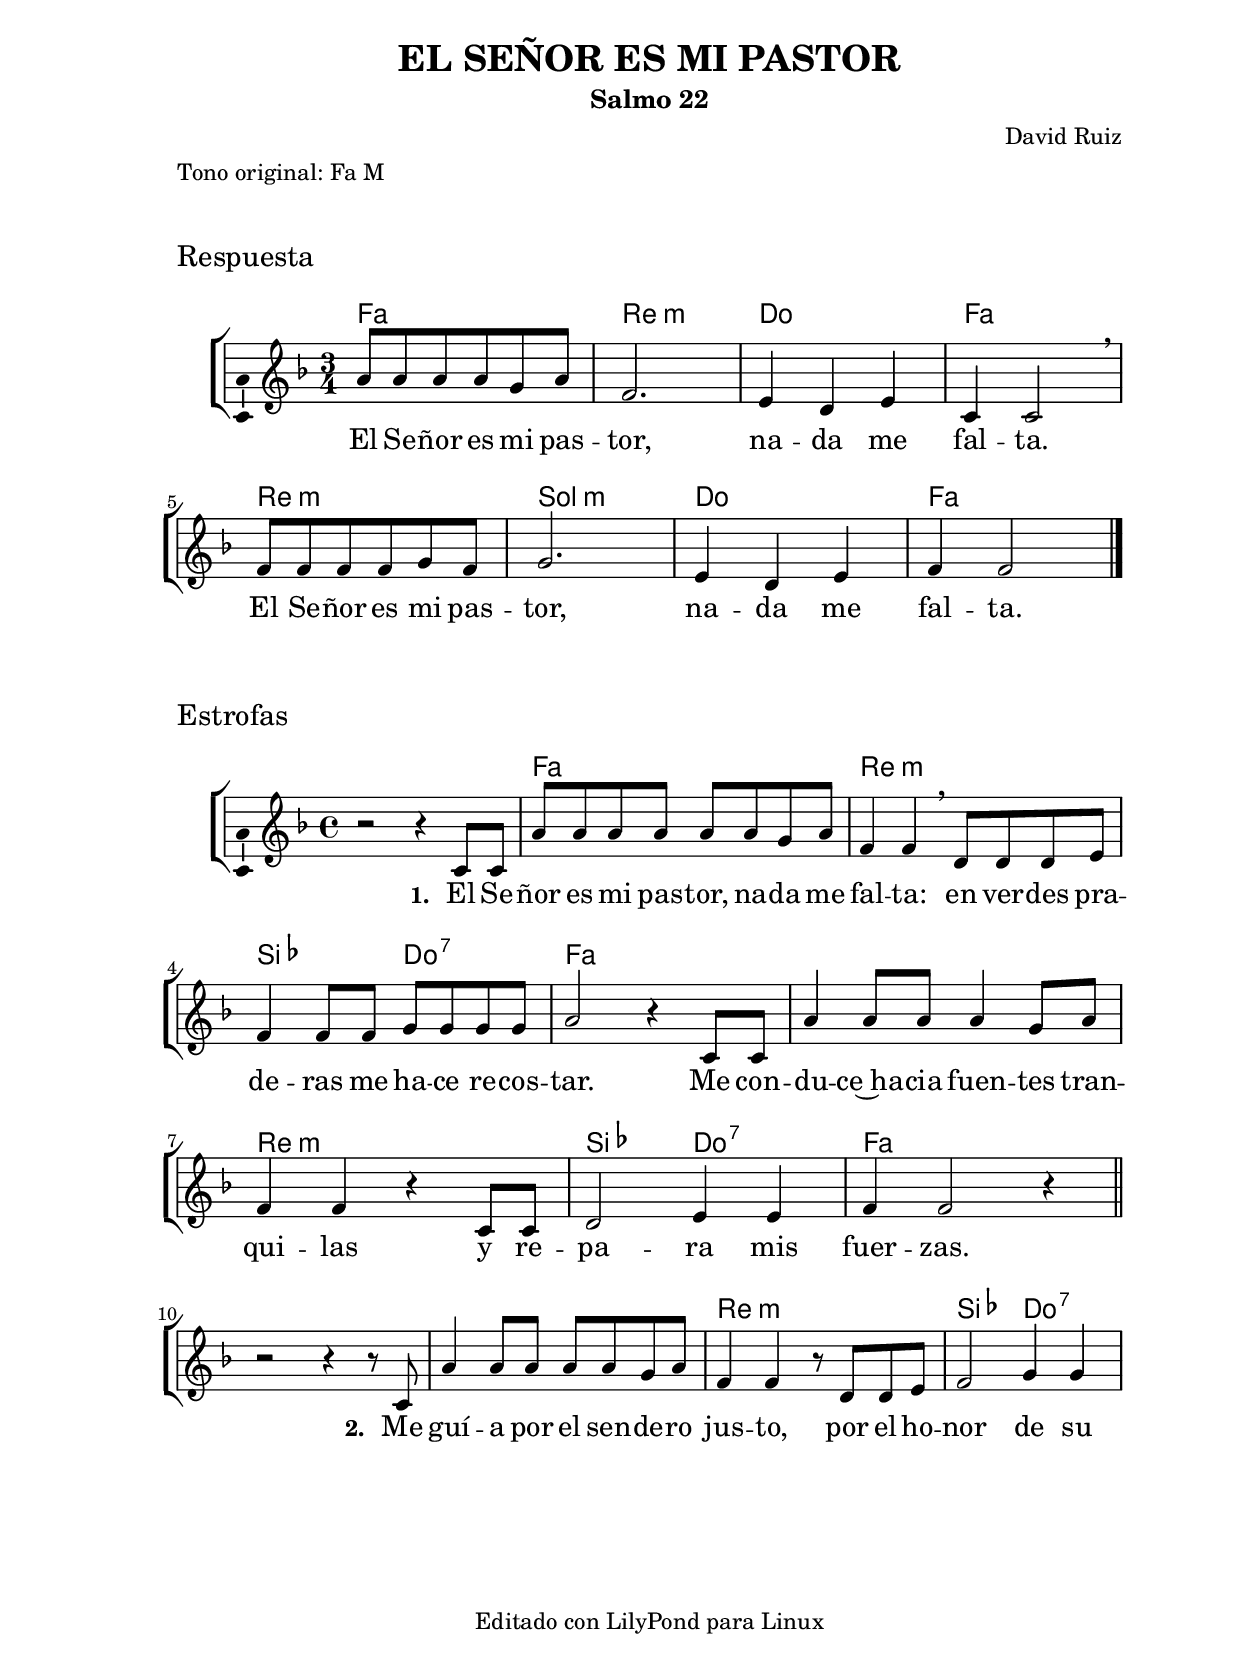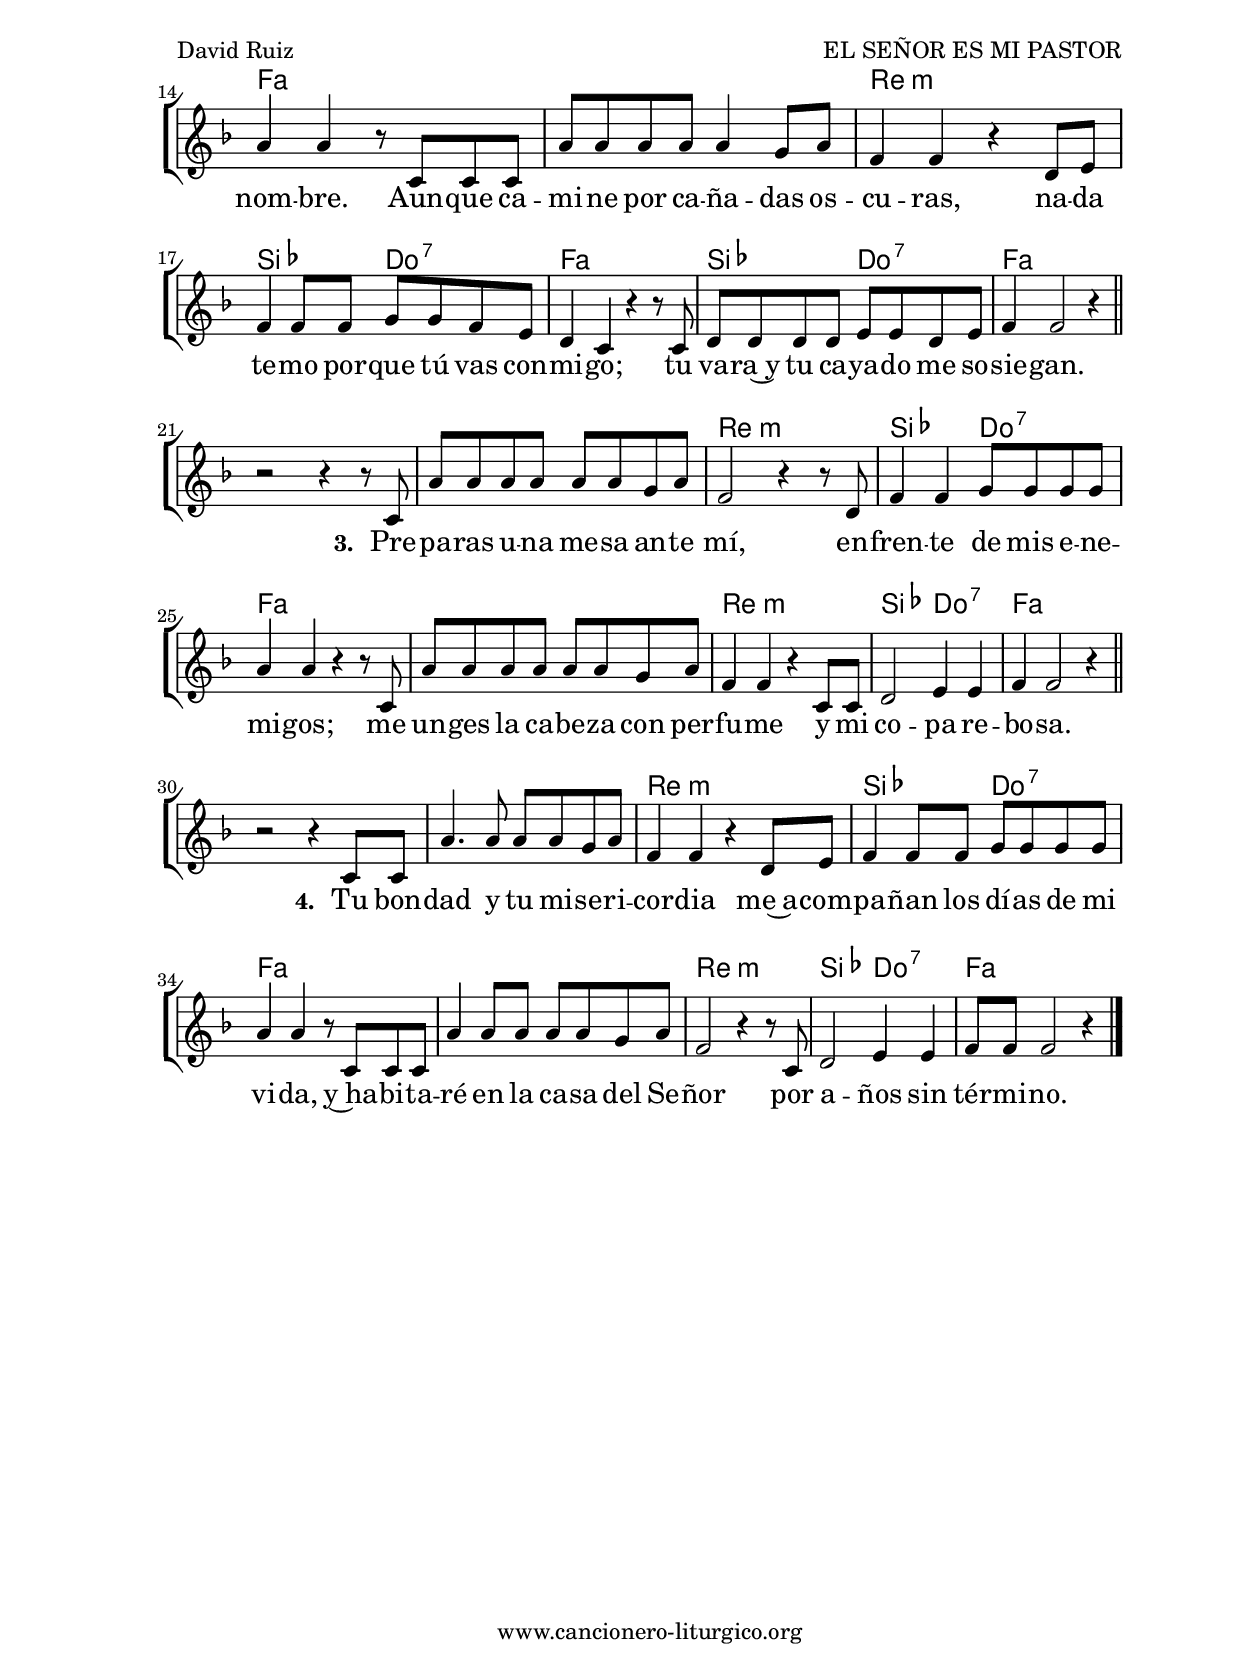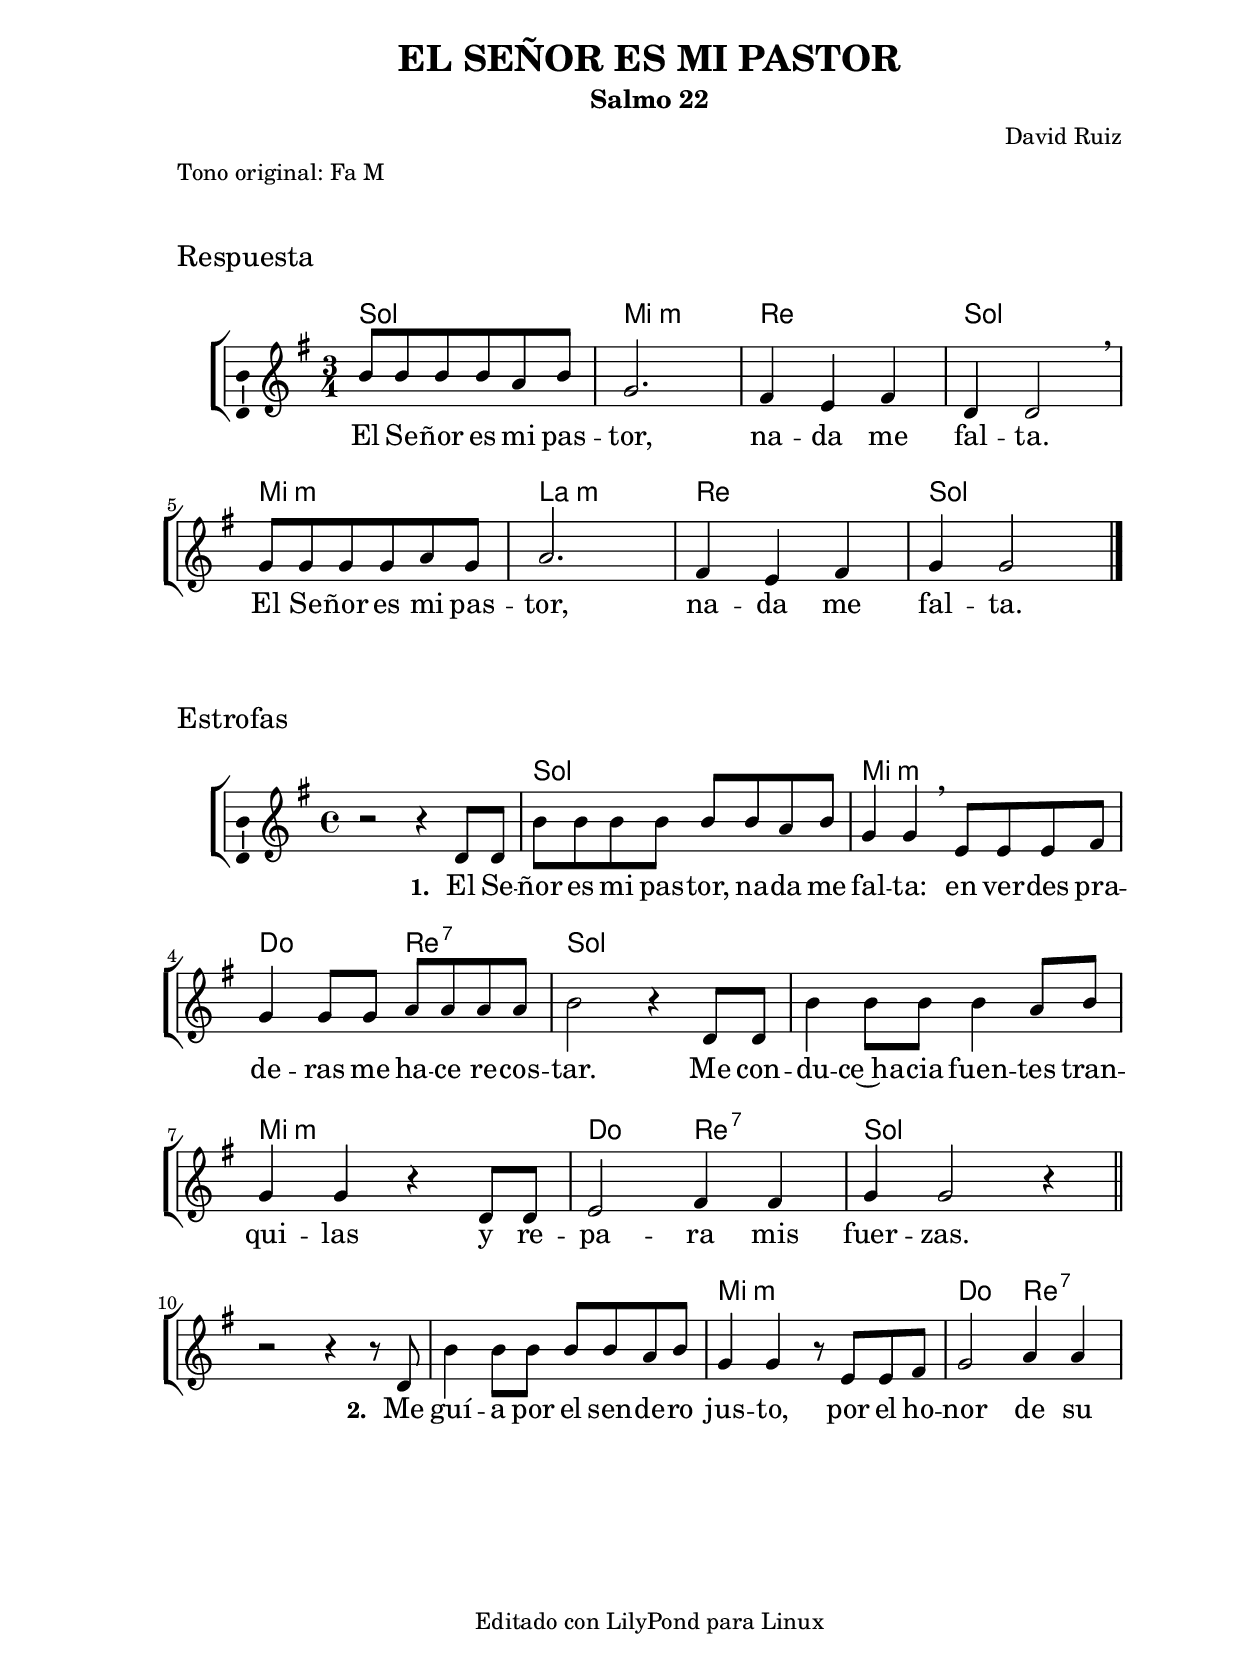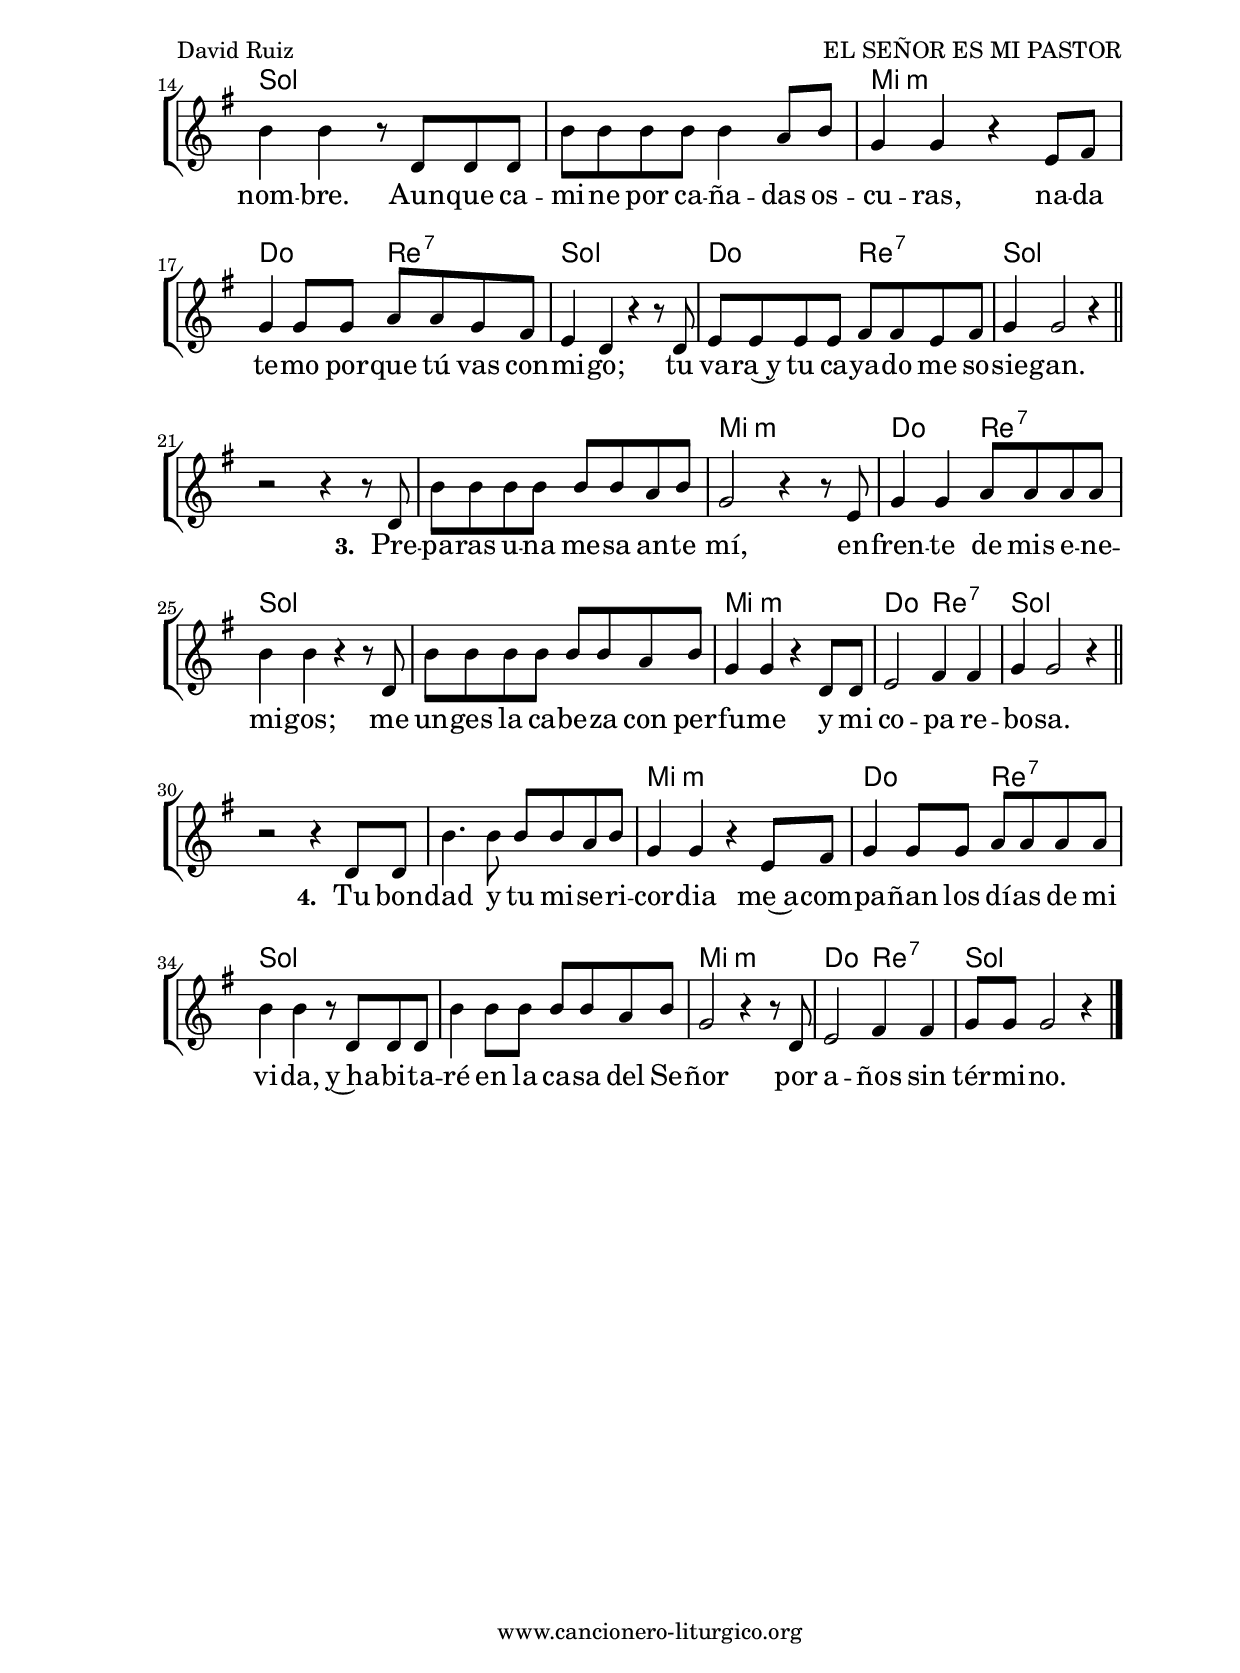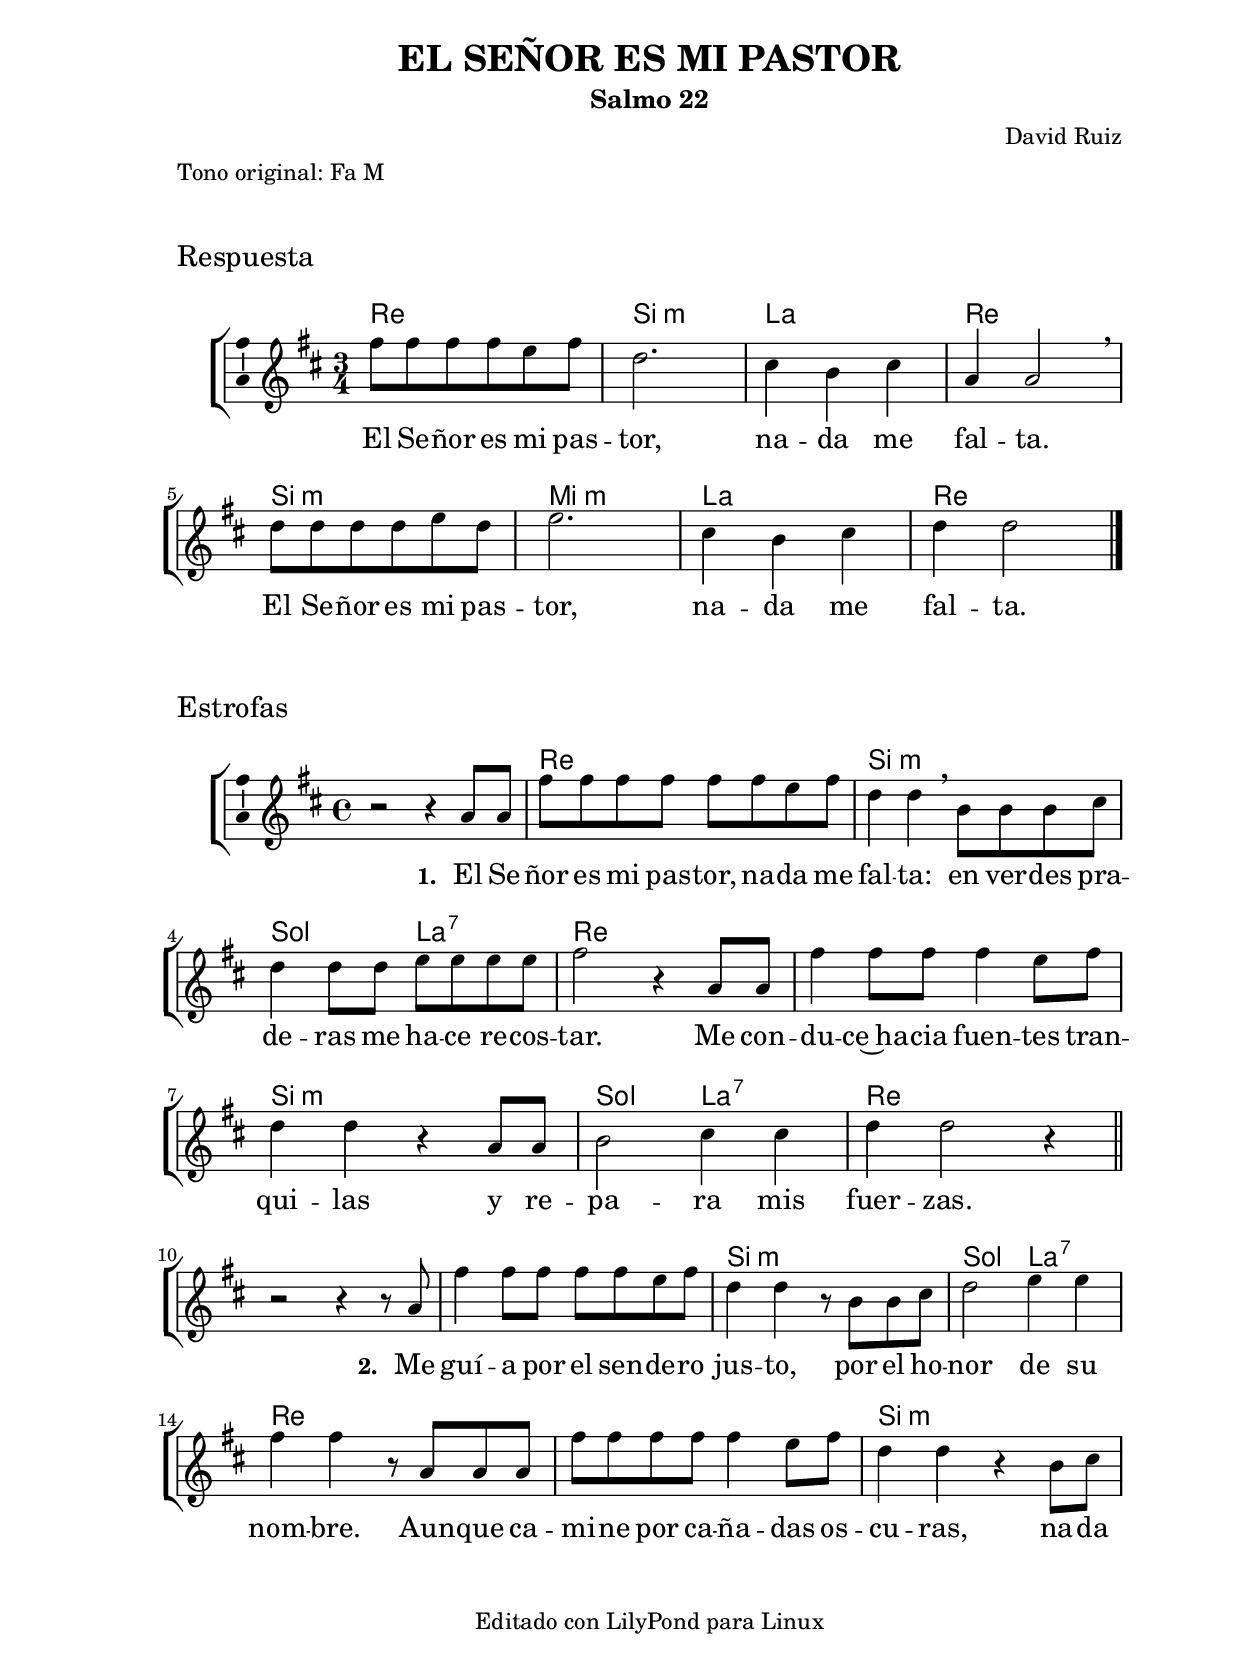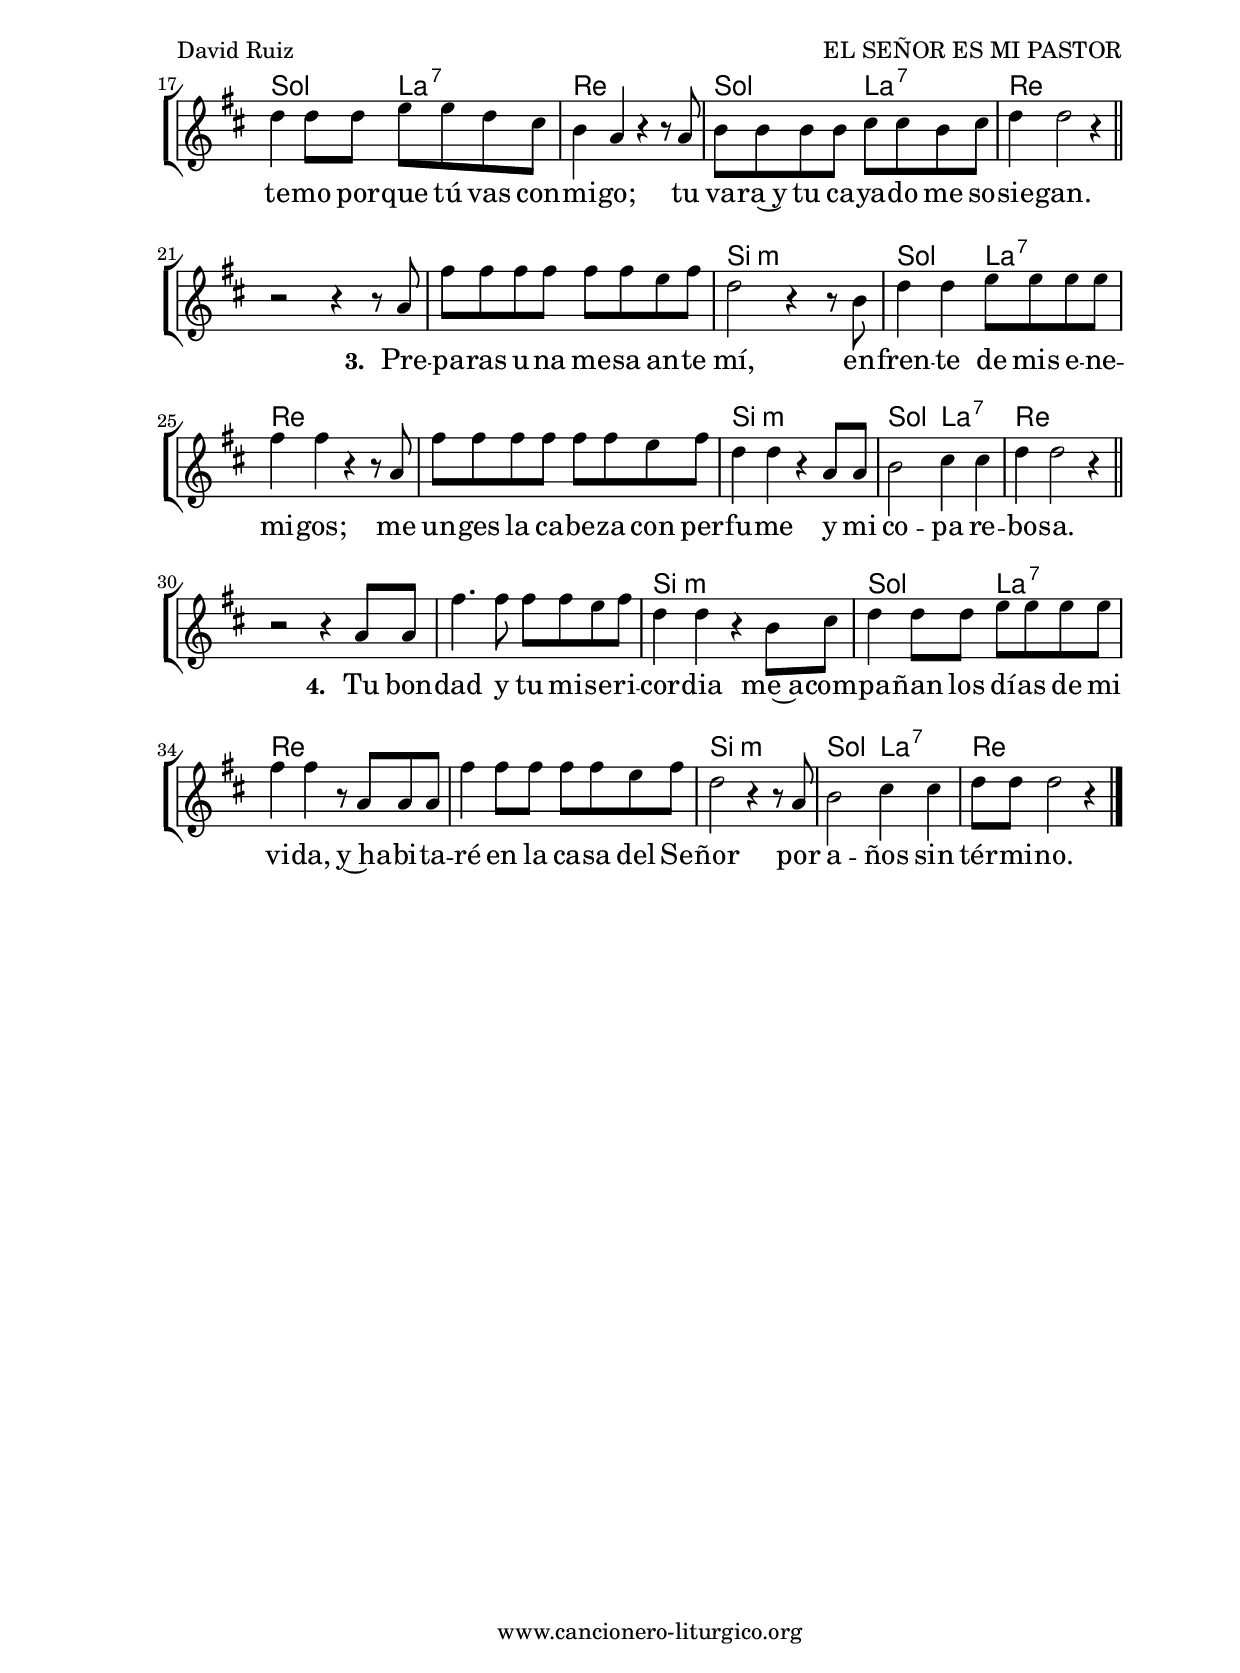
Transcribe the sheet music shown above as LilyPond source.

%
%para convertir .midi en .wav:
%timidity filename.midi -Ow -o finename.wav
%
%
%Para convertir de .wav a .mp3:
%lame -h -m j filename.wav
%
%
%para escuchar el midi:
%timidity nombrefichero.midi
%


%versión de lilypond para la que se ha escrito esta partitura:
\version "2.16.0"

	%Tamaño papel
	#(set-default-paper-size "a4")
	%Tamaño partitura
	#(set-global-staff-size 20)
	%No responde al pulsar sobre una nota
	#(ly:set-option 'point-and-click #f)

%parámetros del encabezamiento:
\header {
	title = "EL SEÑOR ES MI PASTOR"
	subtitle = "Salmo 22"
	composer = "David Ruiz"
	poet = ""
	meter = "Tono original: Fa M"
	arranger = ""
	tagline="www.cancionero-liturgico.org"
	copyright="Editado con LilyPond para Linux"
	}

%parámetros asociados al papel:
\paper  {
	oddHeaderMarkup = \markup {\fill-line { \on-the-fly #not-first-page \fromproperty #'header:title \on-the-fly #not-first-page \fromproperty #'header:composer }}
	evenHeaderMarkup = \markup {\fill-line { \fromproperty #'header:composer \fromproperty #'header:title }}
	#(set-paper-size "a4")
	print-page-number = ##f
	first-page-number = 1
	print-first-page-number = ##f
	head-separation = 3.0 \cm
	top-margin = 2.0 \cm
	bottom-margin = 0.5\cm
	left-margin = 3.0 \cm
	line-width = 16.0 \cm 
	indent = 8\mm
	interscoreline = 2.\mm
	between-system-space = 15\mm
%	para que las partituras no llenen la hoja:
	ragged-bottom = ##t
%	idem para la última hoja:
	ragged-last-bottom = ##f
%	para que las partituras llenen el ancho del papel:
	ragged-last = ##f
	after-title-space = 2.5 \cm
%page-count=2
%system-count=8

	%Flexible Vertical Spacing
	markup-system-spacing =
	#'((basic-distance . 5) (minimum-distance . 3) (padding . 3))
	score-markup-spacing =
	#'((basic-distance . 15) (minimum-distance . 10) (padding . 3))
%	score-system-spacing =
%	#'((basic-distance . 15) (minimum-distance . 10) (padding . 5))
	system-system-spacing =
	#'((basic-distance . 5) (minimum-distance . 3) (padding . 3))
	markup-markup-spacing =
	#'((basic-distance . 20) (minimum-distance . 15) (padding . 3))
	last-bottom-spacing =
	#'((basic-distance . 5) (minimum-distance . 5) (padding . 3))
%	top-system-spacing =
%	#'((basic-distance . 10) (minimum-distance . 5) (padding . 3))
%	top-markup-spacing =
%	#'((basic-distance . 15) (minimum-distance . 10) (padding . 3))

	}


%parámetros que afectan a toda la partitura:
global =  {
	%clave de sol (G):
	\clef G
	%armadura:
%	\transpose f aes
	\key f \major
	\tempo 4=100
	\set Score.tempoHideNote = ##t
	}


%%%%%%%%%%%%%%%%%%%%%%%%%%%%%%%%%%%%%%%%%%%%%%%%%%%%%%%
%%%%%%%%%%%%%%%%%%%%%%%%%%%%%%%%%%%%%%%%%%%%%%%%%%%%%%%
%%%%%%%%%%%%%%%%%%%%%%%%%%%%%%%%%%%%%%%%%%%%%%%%%%%%%%%


acordesrespuno = {
	\italianChords
	\chordmode {
%	\transpose f aes
{

f2. d:m c f d:m g:m c f

}
}
}

melodiarespuno = 
%	\transpose f aes
{
	\relative c''{

\time 3/4

a8 a a a g a
f2.
e4 d e
c4 c2 \breathe
f8 f f f g f
g2.
e4 d e
f4 f2

\bar "|."
}
}


textorespuno = \lyricmode {

El Se -- ñor es mi pas -- tor, na -- da me fal -- ta.
El Se -- ñor es mi pas -- tor, na -- da me fal -- ta.
	}

acordesrespunoStaff = \context ChordNames = acordesrespunoStaff <<
	\set chordChanges = ##t
	\acordesrespuno
	>>


vozrespunoStaff = \context Voice = vozrespunoStaff
\with {\consists "Ambitus_engraver"}
<<
%	\set Staff.instrumentName = ""
%	\set Staff.shortInstrumentName = ""
%	\set Staff.midiInstrument = #"clarinet"
%	\set Staff.midiInstrument = #"cello"
%	\set Staff.midiInstrument = #"flute"
	\set Staff.midiInstrument = #"electric guitar (jazz)"
%	\set Staff.midiInstrument = #"english horn"
%	\set Staff.midiInstrument = #"violin"
%	\set Staff.midiInstrument = #"glockenspiel"
	\set Staff.midiMinimumVolume = #0.7
	\set Staff.midiMaximumVolume = #0.9
	\global
	\melodiarespuno
	>>

textorespunoStaff = \context Lyrics = textorespunoStaff <<
	\lyricsto vozrespunoStaff \textorespuno
	>>


%%%%%%%%%%%%%%%%%%%%%%%%%%%%%%%%%%%%%%%%%%%%%%%%%%%%%%%
%%%%%%%%%%%%%%%%%%%%%%%%%%%%%%%%%%%%%%%%%%%%%%%%%%%%%%%
%%%%%%%%%%%%%%%%%%%%%%%%%%%%%%%%%%%%%%%%%%%%%%%%%%%%%%%


acordesrespest = {
	\italianChords
	\chordmode {
%	\transpose f aes
{

s1
f1 d:m bes2 c:7 f1
f1 d:m bes2 c:7 f1

s1
f1 d:m bes2 c:7 f1
f1 d:m bes2 c:7 f1
bes2 c:7 f1

s1
f1 d:m bes2 c:7 f1
f1 d:m bes2 c:7 f1

s1
f1 d:m bes2 c:7 f1
f1 d:m bes2 c:7 f1

}
}
}

melodiarespest = 
%	\transpose f aes
{
	\relative c'{

\time 4/4

r2 r4 c8 c
a' a a a a a g a
f4 f \breathe d8 d d e
f4 f8 f g8 g g g
a2 r4 c,8 c
a'4 a8 a a4 g8 a
f4 f r4 c8 c
d2 e4 e
f4 f2 r4

\bar "||"
\break

r2 r4 r8 c8
a'4 a8 a a a g a
f4 f r8 d8 d e
f2 g4 g
a4 a r8 c,8 c c
a'8 a a a a4 g8 a
f4 f r4 d8 e
f4 f8 f g g f e
d4 c r4 r8 c8
d8 d d d e e d e
f4 f2 r4

\bar "||"
\break

r2 r4 r8 c8
a' a a a a a g a
f2 r4 r8 d8
f4 f g8 g g g
a4 a r4 r8 c,8
a'8 a a a a a g a
f4 f r4 c8 c
d2 e4 e
f4 f2 r4

\bar "||"
\break

r2 r4 c8 c
a'4. a8 a a g a
f4 f r4 d8 e
f4 f8 f g g g g
a4 a r8 c,8 c c
a'4 a8 a a a g a
f2 r4 r8 c8
d2 e4 e
f8 f f2 r4

\bar "|."
}
}


textorespest = \lyricmode {

\set stanza =#"1. " El Se -- ñor es mi pas -- tor, na -- da me fal -- ta:
en ver -- des pra -- de -- ras me ha -- ce re -- cos -- tar.
Me con -- du -- ce~ha -- cia fuen -- tes tran -- qui -- las
y re -- pa -- ra mis fuer -- zas.

\set stanza =#"2. " Me guí -- a por el sen -- de -- ro jus -- to,
por el ho -- nor de su nom -- bre.
Aun -- que ca -- mi -- ne por ca -- ña -- das os -- cu -- ras,
na -- da te -- mo por -- que tú vas con -- mi -- go;
tu va -- ra~y tu ca -- ya -- do me so -- sie -- gan.

\set stanza =#"3. " Pre -- pa -- ras u -- na me -- sa an -- te mí,
en -- fren -- te de mis e -- ne -- mi -- gos;
me un -- ges la ca -- be -- za con per -- fu -- me
y mi co -- pa re -- bo -- sa.

\set stanza =#"4. " Tu bon -- dad y tu mi -- se -- ri -- cor -- dia me~a -- com -- pa -- ñan
%%%to -- dos 
los dí -- as de mi vi -- da,
y~ha -- bi -- ta -- ré en la ca -- sa del Se -- ñor
por a -- ños sin tér -- mi -- no.

	}

acordesrespestStaff = \context ChordNames = acordesrespestStaff <<
	\set chordChanges = ##t
	\acordesrespest
	>>


vozrespestStaff = \context Voice = vozrespestStaff
\with {\consists "Ambitus_engraver"}
<<
%	\set Staff.instrumentName = ""
%	\set Staff.shortInstrumentName = ""
%	\set Staff.midiInstrument = #"clarinet"
%	\set Staff.midiInstrument = #"cello"
%	\set Staff.midiInstrument = #"flute"
	\set Staff.midiInstrument = #"electric guitar (jazz)"
%	\set Staff.midiInstrument = #"english horn"
%	\set Staff.midiInstrument = #"violin"
%	\set Staff.midiInstrument = #"glockenspiel"
	\set Staff.midiMinimumVolume = #0.7
	\set Staff.midiMaximumVolume = #0.9
	\global
	\melodiarespest
	>>

textorespestStaff = \context Lyrics = textorespestStaff <<
	\lyricsto vozrespestStaff \textorespest
	>>


%%%%%%%%%%%%%%%%%%%%%%%%%%%%%%%%%%%%%%%%%%%%%%%%%%%%%%%
%%%%%%%%%%%%%%%%%%%%%%%%%%%%%%%%%%%%%%%%%%%%%%%%%%%%%%%
%%%%%%%%%%%%%%%%%%%%%%%%%%%%%%%%%%%%%%%%%%%%%%%%%%%%%%%


\book {
	\score {
		\context ChoirStaff {
			\override StaffGroup.SystemStartBracket #'collapse-height = #1
			\override Score.SystemStartBar #'collapse-height = #1
			<<
			\acordesrespunoStaff
			\vozrespunoStaff
			\textorespunoStaff
			>>
			}
		\layout {
	    		\context {
				\Lyrics
				\override LyricText #'font-size = #2
				}
	   		 \context {
				\Score
				\override StaffSymbol #'staff-space = #(magstep +3)
				}
			}
		\header{piece=\markup{\fontsize #2 "Respuesta"}}
		}
	\score {
		\context ChoirStaff {
			\override StaffGroup.SystemStartBracket #'collapse-height = #1
			\override Score.SystemStartBar #'collapse-height = #1
			<<
			\acordesrespestStaff
			\vozrespestStaff
			\textorespestStaff
			>>
			}
		\layout {
	    		\context {
				\Lyrics
				\override LyricText #'font-size = #2
				}
	   		 \context {
				\Score
				\override StaffSymbol #'staff-space = #(magstep +3)
				}
			}
		\header{piece=\markup{\fontsize #2 "Estrofas"}}
		}
	\score {
		\unfoldRepeats
		\context ChoirStaff {
			<<
			\acordesrespunoStaff
			\vozrespunoStaff
			>>
			<<
			\acordesrespestStaff
			\vozrespestStaff
			>>
			}
		\midi {
	  		\context {
	  			\Score
				tempoWholesPerMinute = #(ly:make-moment 70 4)
				}
			}
		}
	}

#(define output-suffix "C")
\book {
	\score {
		\context ChoirStaff {
			\override StaffGroup.SystemStartBracket #'collapse-height = #1
			\override Score.SystemStartBar #'collapse-height = #1
\transpose c d
			<<
			\acordesrespunoStaff
			\vozrespunoStaff
			\textorespunoStaff
			>>
			}
		\layout {
	    		\context {
				\Lyrics
				\override LyricText #'font-size = #2
				}
	   		 \context {
				\Score
				\override StaffSymbol #'staff-space = #(magstep +3)
				}
			}
		\header{piece=\markup{\fontsize #2 "Respuesta"}}
		}
	\score {
		\context ChoirStaff {
			\override StaffGroup.SystemStartBracket #'collapse-height = #1
			\override Score.SystemStartBar #'collapse-height = #1
\transpose c d
			<<
			\acordesrespestStaff
			\vozrespestStaff
			\textorespestStaff
			>>
			}
		\layout {
	    		\context {
				\Lyrics
				\override LyricText #'font-size = #2
				}
	   		 \context {
				\Score
				\override StaffSymbol #'staff-space = #(magstep +3)
				}
			}
		\header{piece=\markup{\fontsize #2 "Estrofas"}}
		}
	}

#(define output-suffix "S")
\book {
	\score {
		\context ChoirStaff {
			\override StaffGroup.SystemStartBracket #'collapse-height = #1
			\override Score.SystemStartBar #'collapse-height = #1
\transpose c a
			<<
			\acordesrespunoStaff
			\vozrespunoStaff
			\textorespunoStaff
			>>
			}
		\layout {
	    		\context {
				\Lyrics
				\override LyricText #'font-size = #2
				}
	   		 \context {
				\Score
				\override StaffSymbol #'staff-space = #(magstep +3)
				}
			}
		\header{piece=\markup{\fontsize #2 "Respuesta"}}
		}
	\score {
		\context ChoirStaff {
			\override StaffGroup.SystemStartBracket #'collapse-height = #1
			\override Score.SystemStartBar #'collapse-height = #1
\transpose c a
			<<
			\acordesrespestStaff
			\vozrespestStaff
			\textorespestStaff
			>>
			}
		\layout {
	    		\context {
				\Lyrics
				\override LyricText #'font-size = #2
				}
	   		 \context {
				\Score
				\override StaffSymbol #'staff-space = #(magstep +3)
				}
			}
		\header{piece=\markup{\fontsize #2 "Estrofas"}}
		}
	}



